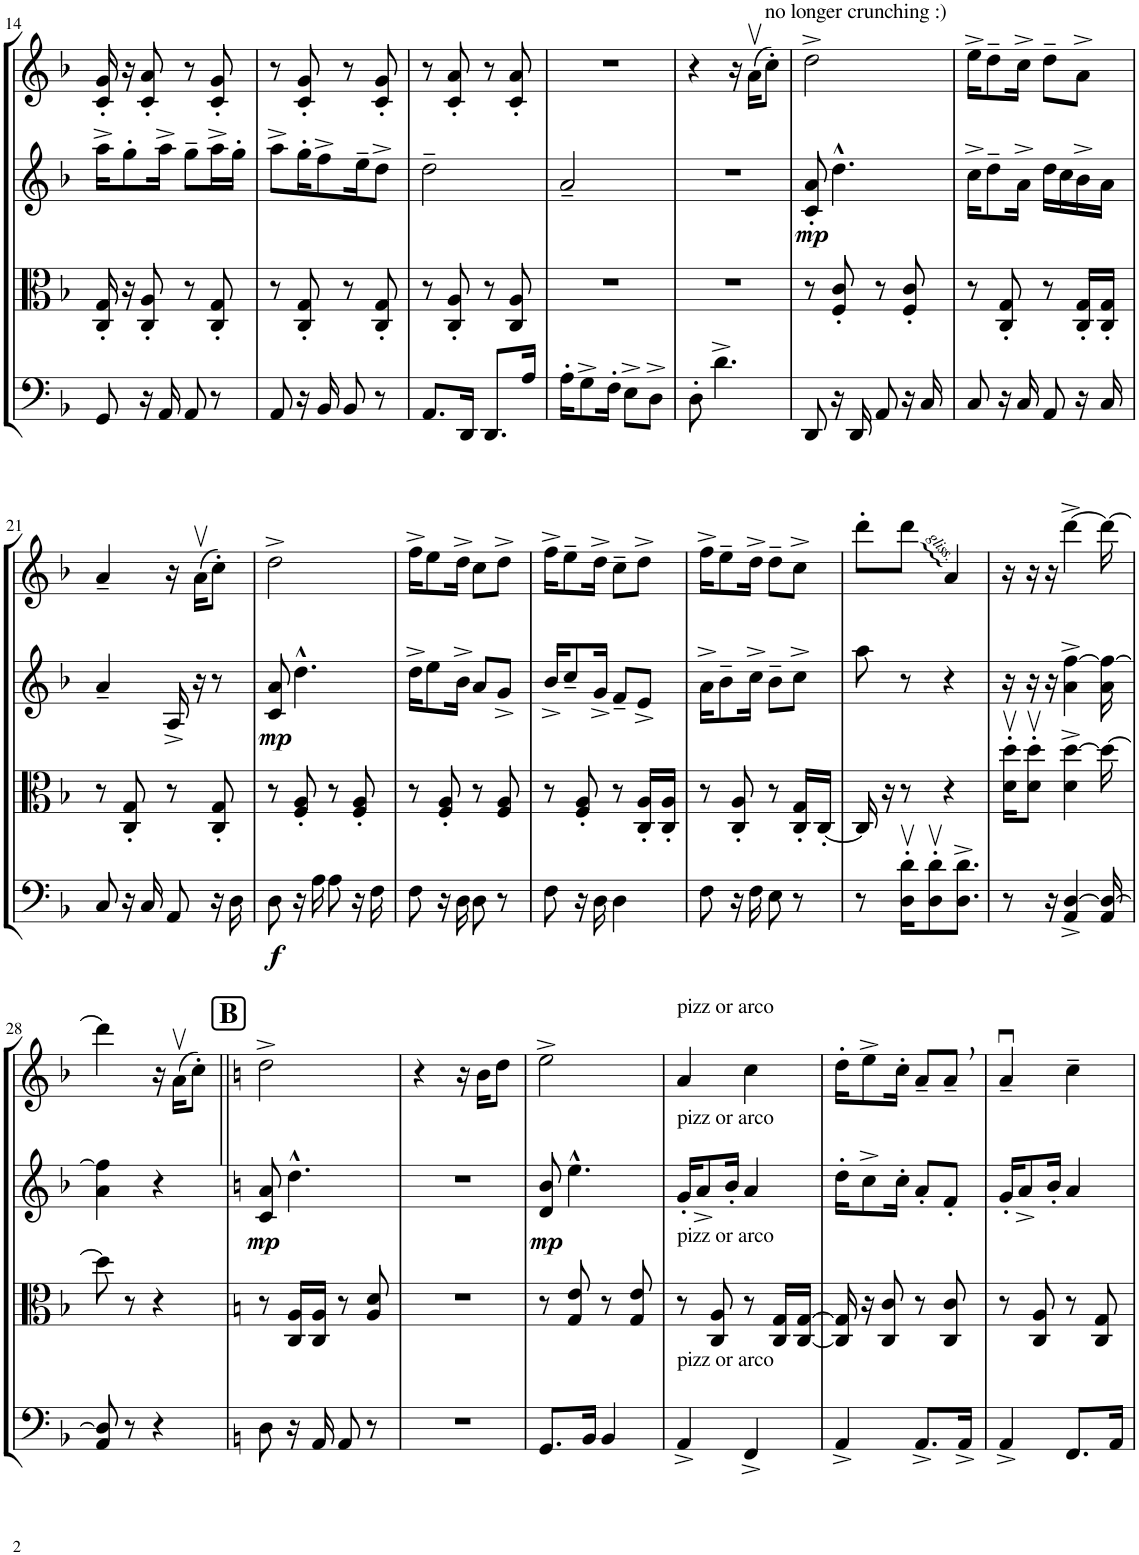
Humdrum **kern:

**kern	**dynam	**kern	**kern	**dynam	**kern
*part4	*part4	*part3	*part2	*part2	*part1
*staff4	*staff4	*staff3	*staff2	*staff2	*staff1
*I"Violoncello	*	*I"Viola	*I"Violin II	*	*I"Violin I
*I'Vc	*	*I'Vla	*I'Vln	*	*I'Vln
!!LO:PB:g=z
*clefF4	*	*clefC3	*clefG2	*	*clefG2
*k[b-]	*	*k[b-]	*k[b-]	*	*k[b-]
*M2/4	*	*M2/4	*M2/4	*	*M2/4
=14	=14	=14	=14	=14	=14
8GG/	.	16C/' 16G/'	16aa^\KL	.	16c/' 16g/'
.	.	16r	8gg'\	.	16r
16r	.	8C/' 8A/'	.	.	8c/' 8a/'
16AA/	.	.	16aa^\Jk	.	.
8AA/	.	8r	8gg~\L	.	8r
8r	.	8C/' 8G/'	16aa^\L	.	8c/' 8g/'
.	.	.	16gg'\JJ	.	.
=15	=15	=15	=15	=15	=15
8AA/	.	8r	8aa^\L	.	8r
16r	.	8C/' 8G/'	16gg'\K	.	8c/' 8g/'
16BB-/	.	.	8ff^\	.	.
8BB-/	.	8r	.	.	8r
.	.	.	16ee~\K	.	.
8r	.	8C/' 8G/'	8dd^\J	.	8c/' 8g/'
=16	=16	=16	=16	=16	=16
8.AA/L	.	8r	2dd~\	.	8r
.	.	8C/' 8A/'	.	.	8c/' 8a/'
16DD/Jk	.	.	.	.	.
8.DD/L	.	8r	.	.	8r
.	.	8C/ 8A/	.	.	8c/' 8a/'
16A/Jk	.	.	.	.	.
=17	=17	=17	=17	=17	=17
16A'\KL	.	2r	2a~/	.	2r
8G^\	.	.	.	.	.
16F'\Jk	.	.	.	.	.
8E^\L	.	.	.	.	.
8D^\J	.	.	.	.	.
=18	=18	=18	=18	=18	=18
8D'\	.	2r	2r	.	4r
4.d^\	.	.	.	.	.
.	.	.	.	.	16r
!	!	!	!	!	!LO:TX:a:t=no longer crunching &colon;)
.	.	.	.	.	(16av\KL
.	.	.	.	.	8cc'\J)
=19	=19	=19	=19	=19	=19
!	!	!	!	!LO:DY:b	!
8DD/	.	8r	8c/' 8a/'	mp	2dd^\
16r	.	8F/' 8c/'	4.dd^^\	.	.
16DD/	.	.	.	.	.
8AA/	.	8r	.	.	.
16r	.	8F/' 8c/'	.	.	.
16C/	.	.	.	.	.
=20	=20	=20	=20	=20	=20
8C/	.	8r	16cc^\KL	.	16ee^\KL
.	.	.	8dd~\	.	8dd~\
16r	.	8C/' 8G/'	.	.	.
16C/	.	.	16a^\Jk	.	16cc^\Jk
8AA/	.	8r	16dd\LL	.	8dd~\L
.	.	.	16cc\	.	.
16r	.	16C/' 16G/'LL	16b-^\	.	8a^\J
16C/	.	16C/' 16G/'JJ	16a\JJ	.	.
!!LO:LB:g=z
=21	=21	=21	=21	=21	=21
8C/	.	8r	4a~/	.	4a~/
16r	.	8C/' 8G/'	.	.	.
16C/	.	.	.	.	.
8AA/	.	8r	16A^/	.	16r
.	.	.	16r	.	(16av\KL
16r	.	8C/' 8G/'	8r	.	8cc'\J)
16D\	.	.	.	.	.
=22	=22	=22	=22	=22	=22
!	!LO:DY:b	!	!	!LO:DY:b	!
8D\	f	8r	8c/ 8a/	mp	2dd^\
16r	.	8F/' 8A/'	4.dd^^\	.	.
16A\	.	.	.	.	.
8A\	.	8r	.	.	.
16r	.	8F/' 8A/'	.	.	.
16F\	.	.	.	.	.
=23	=23	=23	=23	=23	=23
8F\	.	8r	16dd^\KL	.	16ff^\KL
.	.	.	8ee\	.	8ee\
16r	.	8F/' 8A/'	.	.	.
16D\	.	.	16b-^\Jk	.	16dd^\Jk
8D\	.	8r	8a/L	.	8cc\L
8r	.	8F/ 8A/	8g^/J	.	8dd^\J
=24	=24	=24	=24	=24	=24
8F\	.	8r	16b-^/KL	.	16ff^\KL
.	.	.	8cc~/	.	8ee~\
16r	.	8F/' 8A/'	.	.	.
16D\	.	.	16g^/Jk	.	16dd^\Jk
4D\	.	8r	8f~/L	.	8cc~\L
.	.	16C/' 16A/'LL	8e^/J	.	8dd^\J
.	.	16C/' 16A/'JJ	.	.	.
=25	=25	=25	=25	=25	=25
8F\	.	8r	16a^\KL	.	16ff^\KL
.	.	.	8b-~\	.	8ee~\
16r	.	8C/' 8A/'	.	.	.
16F\	.	.	16cc^\Jk	.	16dd^\Jk
8E\	.	8r	8b-~\L	.	8dd~\L
8r	.	16C/' 16G/'LL	8cc^\J	.	8cc^\J
.	.	[16C'/JJ	.	.	.
=26	=26	=26	=26	=26	=26
8r	.	16C/]	8aa\	.	8ddd'\L
.	.	16r	.	.	.
16D\v' 16d\v'KL	.	8r	8r	.	8ddd\J
8D\v' 8d\v'	.	.	.	.	.
.	.	4r	4r	.	4a/
8.D\^ 8.d\^J	.	.	.	.	.
=27	=27	=27	=27	=27	=27
8r	.	16d\v' 16dd\v'KL	16r	.	16r
.	.	8d\v' 8dd\v'J	16r	.	16r
16r	.	.	16r	.	16r
4AA/^ [4D/^	.	4d\^ [4dd\^	4a\^ [4ff\^	.	[4ddd^\
16AA/ 16D/_	.	16dd\_	16a\ 16ff\_	.	16ddd\_
!!LO:LB:g=z
=28	=28	=28	=28	=28	=28
8AA/ 8D/]	.	8dd\]	4a\ 4ff\]	.	4ddd\]
8r	.	8r	.	.	.
4r	.	4r	4r	.	16r
.	.	.	.	.	(16av\KL
.	.	.	.	.	8cc'\J)
!!LO:REH:place=s1:a:B:cj:fs=14:t=B
=29||	=29||	=29||	=29||	=29||	=29||
*k[]	*	*k[]	*k[]	*	*k[]
!	!	!	!	!LO:DY:b	!
8D\	.	8r	8c/ 8a/	mp	2dd^\
16r	.	16C/ 16A/LL	4.dd^^\	.	.
16AA/	.	16C/ 16A/JJ	.	.	.
8AA/	.	8r	.	.	.
8r	.	8A/ 8d/	.	.	.
=30	=30	=30	=30	=30	=30
2r	.	2r	2r	.	4r
.	.	.	.	.	16r
.	.	.	.	.	16b\KL
.	.	.	.	.	8dd\J
=31	=31	=31	=31	=31	=31
!	!	!	!	!LO:DY:b	!
8.GG/L	.	8r	8d/ 8b/	mp	2ee^\
.	.	8G/ 8e/	4.ee^^\	.	.
16BB/Jk	.	.	.	.	.
4BB/	.	8r	.	.	.
.	.	8G/ 8e/	.	.	.
=32	=32	=32	=32	=32	=32
!	!	!	!	!	!LO:TX:a:t=pizz or arco
!	!	!	!LO:TX:a:t=pizz or arco	!	!
!	!	!LO:TX:a:t=pizz or arco	!	!	!
!LO:TX:a:t=pizz or arco	!	!	!	!	!
4AA^/	.	8r	16g'/KL	.	4a/
.	.	.	8a^/	.	.
.	.	8C/ 8A/	.	.	.
.	.	.	16b'/Jk	.	.
4FF^/	.	8r	4a/	.	4cc\
.	.	16C/ 16G/LL	.	.	.
.	.	[16C/ [16G/JJ	.	.	.
=33	=33	=33	=33	=33	=33
4AA^/	.	16C/] 16G/]	16dd'\KL	.	16dd'\KL
.	.	16r	8cc^\	.	8ee^\
.	.	8C/ 8c/	.	.	.
.	.	.	16cc'\Jk	.	16cc'\Jk
8.AA^/L	.	8r	8a'/L	.	8a~/L
.	.	8C/ 8c/	8f'/J	.	8a~,/J
16AA^/Jk	.	.	.	.	.
=34	=34	=34	=34	=34	=34
4AA^/	.	8r	16g'/KL	.	4au~/
.	.	.	8a^/	.	.
.	.	8C/ 8A/	.	.	.
.	.	.	16b'/Jk	.	.
8.FF/L	.	8r	4a/	.	4cc~\
.	.	8C/ 8G/	.	.	.
16AA/Jk	.	.	.	.	.
=	=	=	=	=	=
*-	*-	*-	*-	*-	*-
